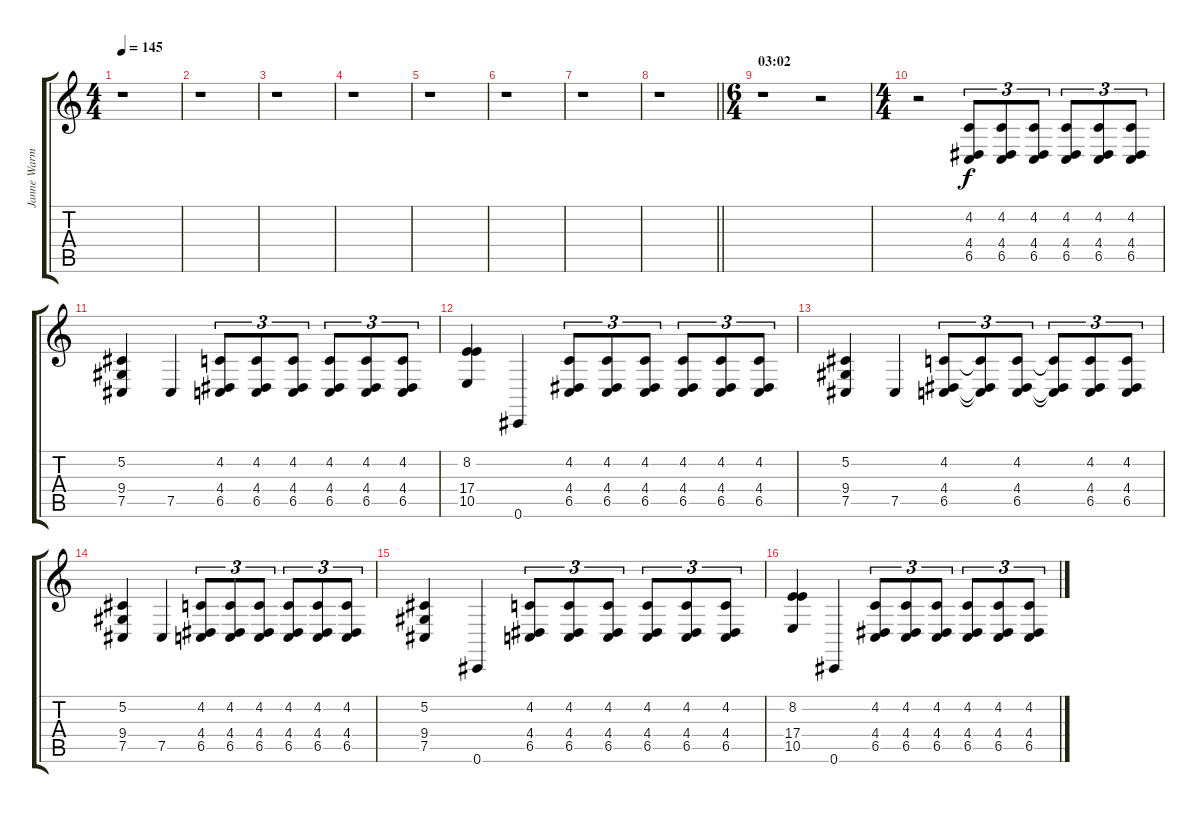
\track ("Janne Warman" "Janne Warm") {instrument stringensemble1}
\staff {score tabs}
\tuning (Db4 Ab3 E3 B2 Gb2 Db2) {hide}
\ts (4 4)
\tempo 145
\clef g2
\ks c
r.1{dy f} |
r.1 |
r.1 |
r.1 |
r.1 |
r.1 |
r.1 |
\barLineRight lightlight
r.1 |
\ts (6 4)
\section ("" "03:02")
r.1 r.2 |
\ts (4 4)
r.2{instrument churchorgan} (4.2 4.4 6.5).8{tu (3 2)} (4.2 4.4 6.5).8{tu (3 2)} (4.2 4.4 6.5).8{tu (3 2)} (4.2 4.4 6.5).8{tu (3 2)} (4.2 4.4 6.5).8{tu (3 2)} (4.2 4.4 6.5).8{tu (3 2)} |
(5.2 9.4 7.5).4 7.5.4 (4.2 4.4 6.5).8{tu (3 2)} (4.2 4.4 6.5).8{tu (3 2)} (4.2 4.4 6.5).8{tu (3 2)} (4.2 4.4 6.5).8{tu (3 2)} (4.2 4.4 6.5).8{tu (3 2)} (4.2 4.4 6.5).8{tu (3 2)} |
(8.2 17.4 10.5).4 0.6.4 (4.2 4.4 6.5).8{tu (3 2)} (4.2 4.4 6.5).8{tu (3 2)} (4.2 4.4 6.5).8{tu (3 2)} (4.2 4.4 6.5).8{tu (3 2)} (4.2 4.4 6.5).8{tu (3 2)} (4.2 4.4 6.5).8{tu (3 2)} |
(5.2 9.4 7.5).4 7.5.4 (4.2 4.4 6.5).8{tu (3 2)} (4.2{t} 4.4{t} 6.5{t}).8{tu (3 2)} (4.2 4.4 6.5).8{tu (3 2)} (4.2{t} 4.4{t} 6.5{t}).8{tu (3 2)} (4.2 4.4 6.5).8{tu (3 2)} (4.2 4.4 6.5).8{tu (3 2)} |
(5.2 9.4 7.5).4 7.5.4 (4.2 4.4 6.5).8{tu (3 2)} (4.2 4.4 6.5).8{tu (3 2)} (4.2 4.4 6.5).8{tu (3 2)} (4.2 4.4 6.5).8{tu (3 2)} (4.2 4.4 6.5).8{tu (3 2)} (4.2 4.4 6.5).8{tu (3 2)} |
(5.2 9.4 7.5).4 0.6.4 (4.2 4.4 6.5).8{tu (3 2)} (4.2 4.4 6.5).8{tu (3 2)} (4.2 4.4 6.5).8{tu (3 2)} (4.2 4.4 6.5).8{tu (3 2)} (4.2 4.4 6.5).8{tu (3 2)} (4.2 4.4 6.5).8{tu (3 2)} |
(8.2 17.4 10.5).4 0.6.4 (4.2 4.4 6.5).8{tu (3 2)} (4.2 4.4 6.5).8{tu (3 2)} (4.2 4.4 6.5).8{tu (3 2)} (4.2 4.4 6.5).8{tu (3 2)} (4.2 4.4 6.5).8{tu (3 2)} (4.2 4.4 6.5).8{tu (3 2)}
